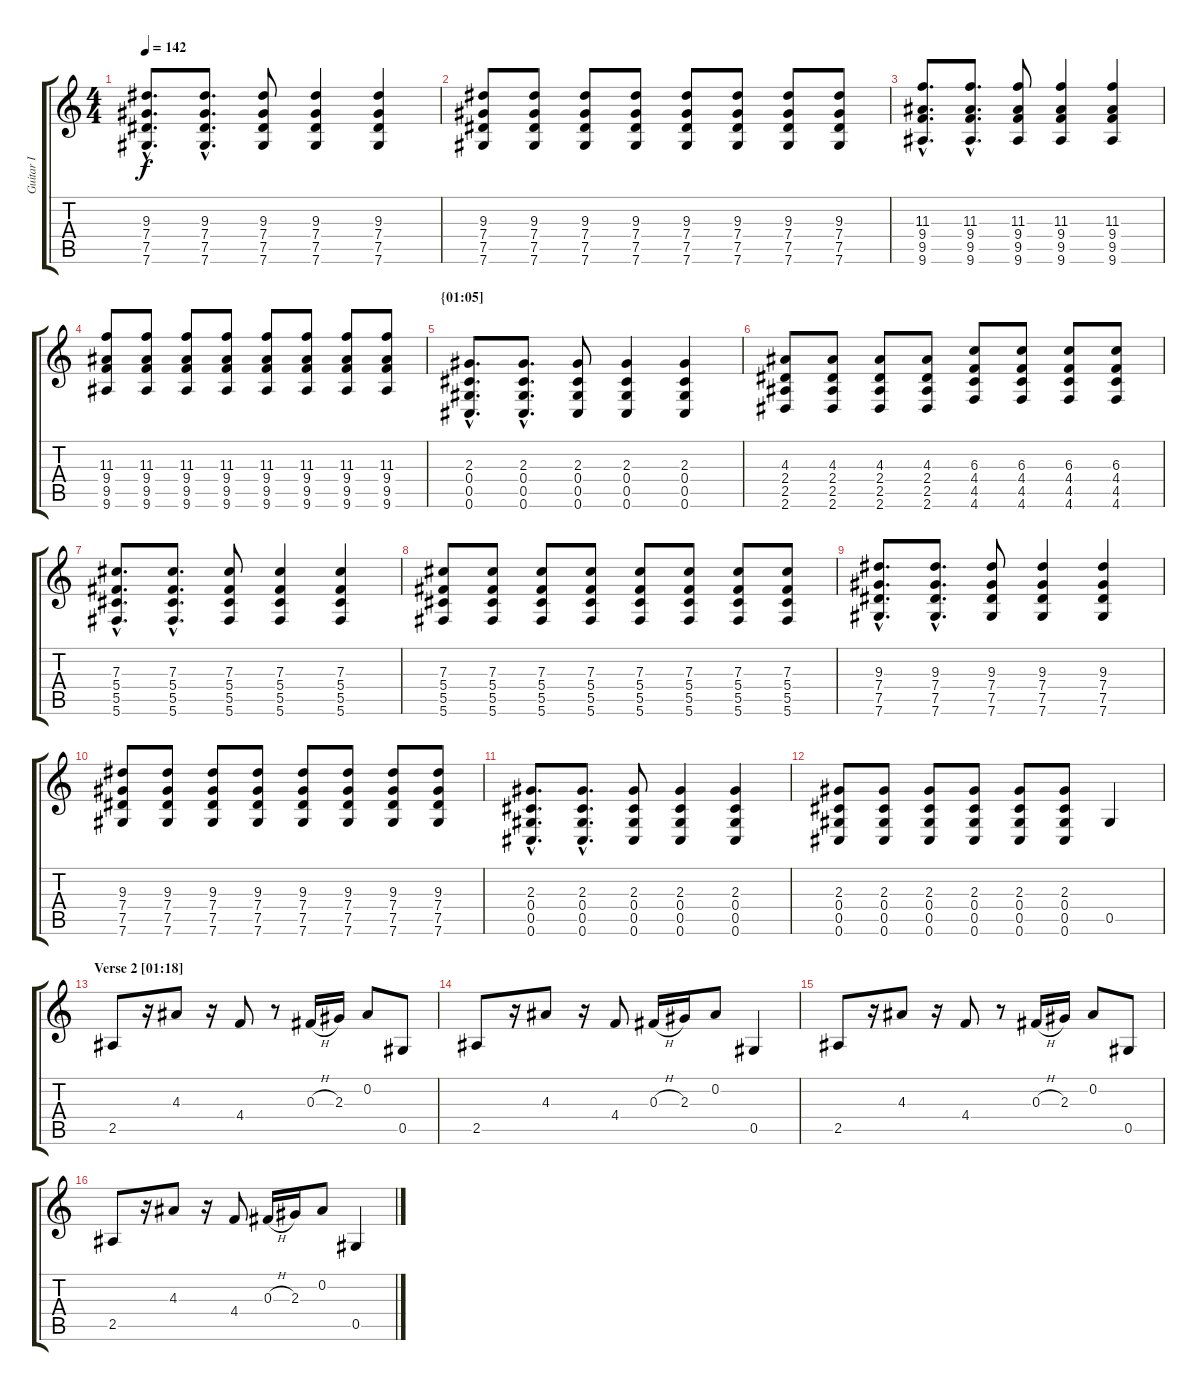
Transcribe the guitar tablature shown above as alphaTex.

\track ("Guitar I" "Guitar I") {instrument overdrivenguitar}
\staff {score tabs}
\tuning (Eb4 Bb3 Gb3 Db3 Ab2 Db2) {hide}
\ts (4 4)
\tempo 142
\clef g2
\ks c
(9.3{hac} 7.4{hac} 7.5{hac} 7.6{hac}).8{d dy f} (9.3{hac} 7.4{hac} 7.5{hac} 7.6{hac}).8{d} (9.3 7.4 7.5 7.6).8 (9.3 7.4 7.5 7.6).4 (9.3 7.4 7.5 7.6).4 |
(9.3 7.4 7.5 7.6).8 (9.3 7.4 7.5 7.6).8 (9.3 7.4 7.5 7.6).8 (9.3 7.4 7.5 7.6).8 (9.3 7.4 7.5 7.6).8 (9.3 7.4 7.5 7.6).8 (9.3 7.4 7.5 7.6).8 (9.3 7.4 7.5 7.6).8 |
(11.3{hac} 9.4{hac} 9.5{hac} 9.6{hac}).8{d} (11.3{hac} 9.4{hac} 9.5{hac} 9.6{hac}).8{d} (11.3 9.4 9.5 9.6).8 (11.3 9.4 9.5 9.6).4 (11.3 9.4 9.5 9.6).4 |
(11.3 9.4 9.5 9.6).8 (11.3 9.4 9.5 9.6).8 (11.3 9.4 9.5 9.6).8 (11.3 9.4 9.5 9.6).8 (11.3 9.4 9.5 9.6).8 (11.3 9.4 9.5 9.6).8 (11.3 9.4 9.5 9.6).8 (11.3 9.4 9.5 9.6).8 |
\section ("" "{01:05]")
(2.3{hac} 0.4{hac} 0.5{hac} 0.6{hac}).8{d} (2.3{hac} 0.4{hac} 0.5{hac} 0.6{hac}).8{d} (2.3 0.4 0.5 0.6).8 (2.3 0.4 0.5 0.6).4 (2.3 0.4 0.5 0.6).4 |
(4.3 2.4 2.5 2.6).8 (4.3 2.4 2.5 2.6).8 (4.3 2.4 2.5 2.6).8 (4.3 2.4 2.5 2.6).8 (6.3 4.4 4.5 4.6).8 (6.3 4.4 4.5 4.6).8 (6.3 4.4 4.5 4.6).8 (6.3 4.4 4.5 4.6).8 |
(7.3{hac} 5.4{hac} 5.5{hac} 5.6{hac}).8{d} (7.3{hac} 5.4{hac} 5.5{hac} 5.6{hac}).8{d} (7.3 5.4 5.5 5.6).8 (7.3 5.4 5.5 5.6).4 (7.3 5.4 5.5 5.6).4 |
(7.3 5.4 5.5 5.6).8 (7.3 5.4 5.5 5.6).8 (7.3 5.4 5.5 5.6).8 (7.3 5.4 5.5 5.6).8 (7.3 5.4 5.5 5.6).8 (7.3 5.4 5.5 5.6).8 (7.3 5.4 5.5 5.6).8 (7.3 5.4 5.5 5.6).8 |
(9.3{hac} 7.4{hac} 7.5{hac} 7.6{hac}).8{d} (9.3{hac} 7.4{hac} 7.5{hac} 7.6{hac}).8{d} (9.3 7.4 7.5 7.6).8 (9.3 7.4 7.5 7.6).4 (9.3 7.4 7.5 7.6).4 |
(9.3 7.4 7.5 7.6).8 (9.3 7.4 7.5 7.6).8 (9.3 7.4 7.5 7.6).8 (9.3 7.4 7.5 7.6).8 (9.3 7.4 7.5 7.6).8 (9.3 7.4 7.5 7.6).8 (9.3 7.4 7.5 7.6).8 (9.3 7.4 7.5 7.6).8 |
(2.3{hac} 0.4{hac} 0.5{hac} 0.6{hac}).8{d} (2.3{hac} 0.4{hac} 0.5{hac} 0.6{hac}).8{d} (2.3 0.4 0.5 0.6).8 (2.3 0.4 0.5 0.6).4 (2.3 0.4 0.5 0.6).4 |
(2.3 0.4 0.5 0.6).8 (2.3 0.4 0.5 0.6).8 (2.3 0.4 0.5 0.6).8 (2.3 0.4 0.5 0.6).8 (2.3 0.4 0.5 0.6).8 (2.3 0.4 0.5 0.6).8 0.5.4 |
\section ("" "Verse 2 [01:18]")
2.5.8 r.16 4.3.8 r.16 4.4.8 r.8 0.3{h}.16 2.3.16 0.2.8 0.5.8 |
2.5.8 r.16 4.3.8 r.16 4.4.8 0.3{h}.16 2.3.16 0.2.8 0.5.4 |
2.5.8 r.16 4.3.8 r.16 4.4.8 r.8 0.3{h}.16 2.3.16 0.2.8 0.5.8 |
2.5.8 r.16 4.3.8 r.16 4.4.8 0.3{h}.16 2.3.16 0.2.8 0.5.4
